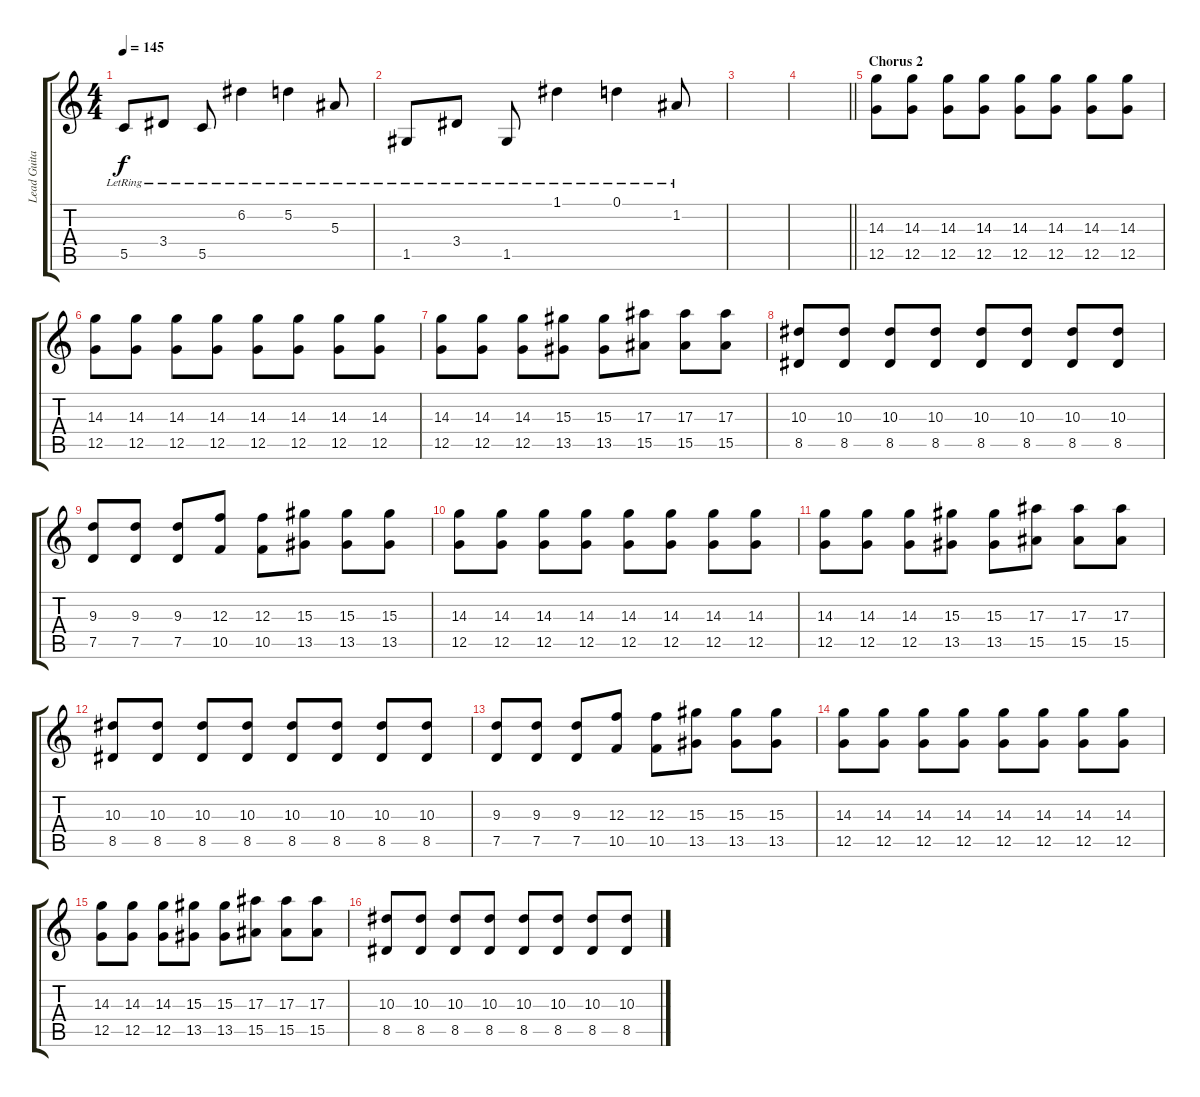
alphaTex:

\track ("Lead Guitar (Y.K.C.)" "Lead Guita") {instrument electricguitarjazz}
\staff {score tabs}
\tuning (D4 A3 F3 C3 G2 C2) {hide}
\ts (4 4)
\tempo 145
\clef g2
\ks c
5.5{lr}.8{dy f} 3.4{lr}.8 5.5{lr}.8 6.2{lr}.4 5.2{lr}.4 5.3{lr}.8 |
1.5{lr}.8 3.4{lr}.8 1.5{lr}.8 1.1{lr}.4 0.1{lr}.4 1.2{lr}.8 |
|
\barLineRight lightlight
|
\section ("" "Chorus 2")
(14.3 12.5).8{balance 8 instrument distortionguitar} (14.3 12.5).8 (14.3 12.5).8 (14.3 12.5).8 (14.3 12.5).8 (14.3 12.5).8 (14.3 12.5).8 (14.3 12.5).8 |
(14.3 12.5).8 (14.3 12.5).8 (14.3 12.5).8 (14.3 12.5).8 (14.3 12.5).8 (14.3 12.5).8 (14.3 12.5).8 (14.3 12.5).8 |
(14.3 12.5).8 (14.3 12.5).8 (14.3 12.5).8 (15.3 13.5).8 (15.3 13.5).8 (17.3 15.5).8 (17.3 15.5).8 (17.3 15.5).8 |
(10.3 8.5).8 (10.3 8.5).8 (10.3 8.5).8 (10.3 8.5).8 (10.3 8.5).8 (10.3 8.5).8 (10.3 8.5).8 (10.3 8.5).8 |
(9.3 7.5).8 (9.3 7.5).8 (9.3 7.5).8 (12.3 10.5).8 (12.3 10.5).8 (15.3 13.5).8 (15.3 13.5).8 (15.3 13.5).8 |
(14.3 12.5).8 (14.3 12.5).8 (14.3 12.5).8 (14.3 12.5).8 (14.3 12.5).8 (14.3 12.5).8 (14.3 12.5).8 (14.3 12.5).8 |
(14.3 12.5).8 (14.3 12.5).8 (14.3 12.5).8 (15.3 13.5).8 (15.3 13.5).8 (17.3 15.5).8 (17.3 15.5).8 (17.3 15.5).8 |
(10.3 8.5).8 (10.3 8.5).8 (10.3 8.5).8 (10.3 8.5).8 (10.3 8.5).8 (10.3 8.5).8 (10.3 8.5).8 (10.3 8.5).8 |
(9.3 7.5).8 (9.3 7.5).8 (9.3 7.5).8 (12.3 10.5).8 (12.3 10.5).8 (15.3 13.5).8 (15.3 13.5).8 (15.3 13.5).8 |
(14.3 12.5).8 (14.3 12.5).8 (14.3 12.5).8 (14.3 12.5).8 (14.3 12.5).8 (14.3 12.5).8 (14.3 12.5).8 (14.3 12.5).8 |
(14.3 12.5).8 (14.3 12.5).8 (14.3 12.5).8 (15.3 13.5).8 (15.3 13.5).8 (17.3 15.5).8 (17.3 15.5).8 (17.3 15.5).8 |
(10.3 8.5).8 (10.3 8.5).8 (10.3 8.5).8 (10.3 8.5).8 (10.3 8.5).8 (10.3 8.5).8 (10.3 8.5).8 (10.3 8.5).8
